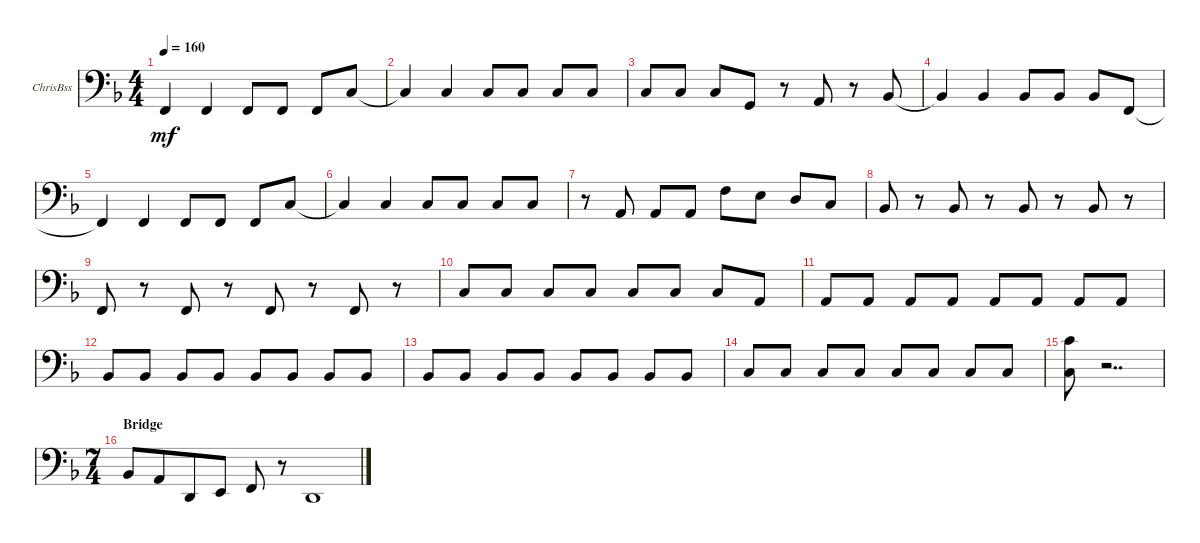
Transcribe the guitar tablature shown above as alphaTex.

\defaultSystemsLayout 4
\bracketExtendMode groupsimilarinstruments
\firstSystemTrackNameOrientation horizontal
\otherSystemsTrackNameOrientation horizontal
\track ("Bass Guitar" "ChrisBss") {instrument electricbassfinger}
\staff {score}
\tuning (G2 D2 A1 D1)
\ts (4 4)
\tempo 160
\clef f4
\ks dminor
3.4{t}.4{dy mf} 3.4.4 3.4.8 3.4.8 3.4.8 3.3.8 |
3.3{t}.4 3.3.4 3.3.8 3.3.8 3.3.8 3.3.8 |
3.3.8 3.3.8 3.3.8 5.4.8 r.8 7.4.8 r.8 8.4.8 |
8.4{t}.4 8.4.4 8.4.8 8.4.8 8.4.8 3.4.8 |
3.4{t}.4 3.4.4 3.4.8 3.4.8 3.4.8 3.3.8 |
3.3{t}.4 3.3.4 3.3.8 3.3.8 3.3.8 3.3.8 |
r.8 0.3.8 0.3.8 0.3.8 3.2.8 2.2.8 0.2.8 3.3.8 |
1.3.8 r.8 1.3.8 r.8 1.3.8 r.8 1.3.8 r.8 |
3.4.8 r.8 3.4.8 r.8 3.4.8 r.8 3.4.8 r.8 |
3.3.8 3.3.8 3.3.8 3.3.8 3.3.8 3.3.8 3.3.8 0.3.8 |
0.3.8 0.3.8 0.3.8 0.3.8 0.3.8 0.3.8 0.3.8 0.3.8 |
1.3.8 1.3.8 1.3.8 1.3.8 1.3.8 1.3.8 1.3.8 1.3.8 |
1.3.8 1.3.8 1.3.8 1.3.8 1.3.8 1.3.8 1.3.8 1.3.8 |
3.3.8 3.3.8 3.3.8 3.3.8 3.3.8 3.3.8 3.3.8 3.3.8 |
(5.1 3.3).8 r.2{dd} |
\ts (7 4)
\beaming (8 4 4 4 2)
\section ("" "Bridge")
8.4.8 7.4.8 0.4.8 2.4.8 3.4.8 r.8 0.4.1
